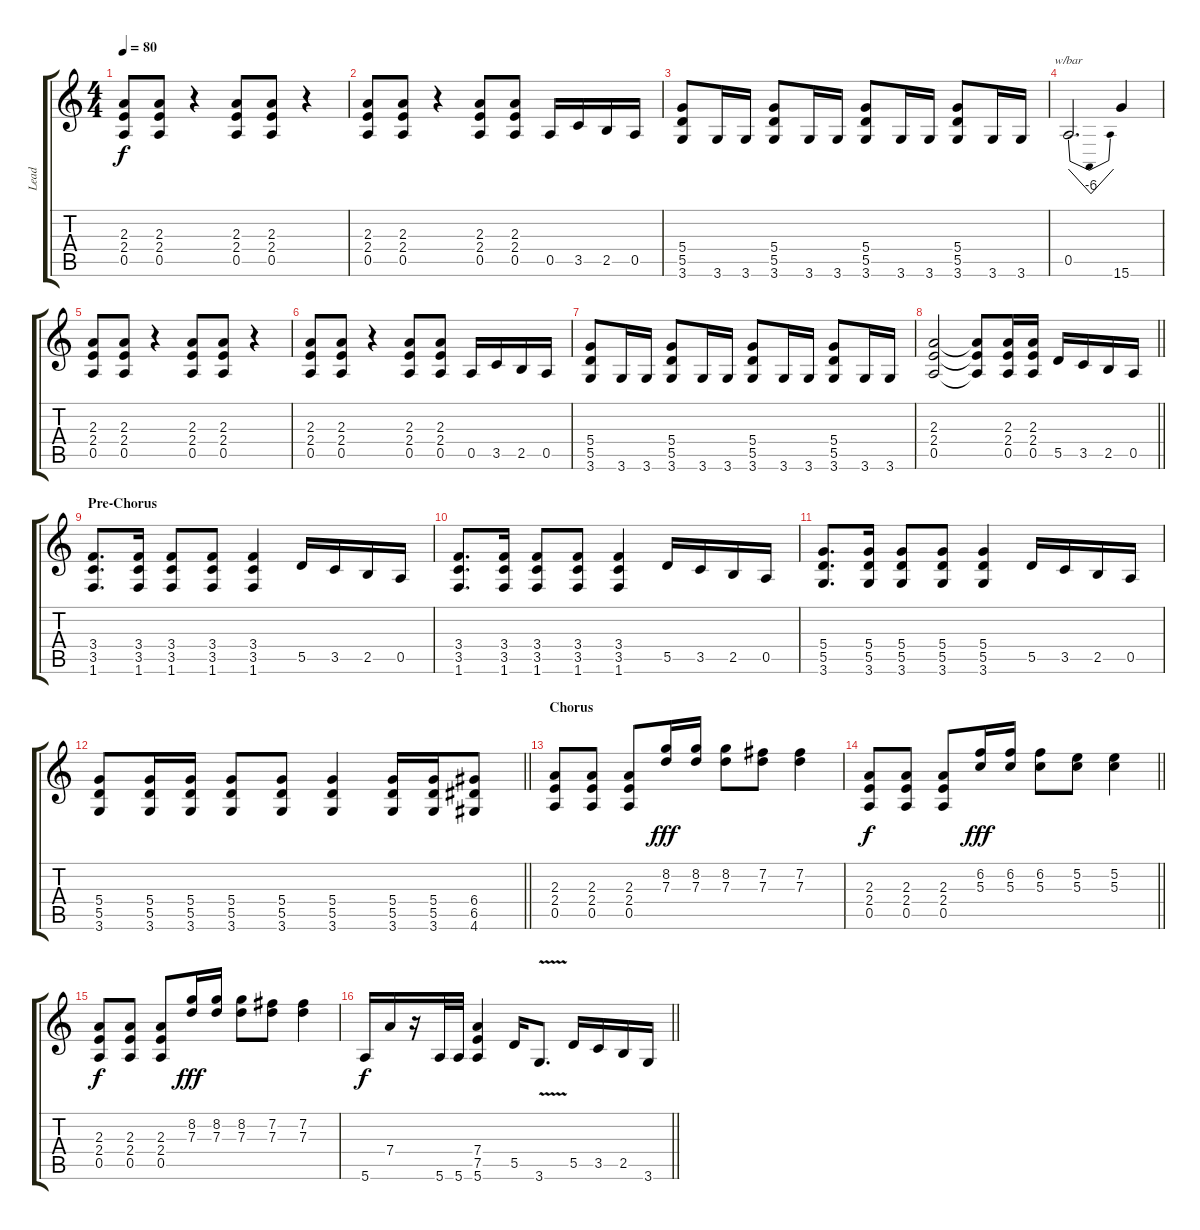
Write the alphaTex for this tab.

\track ("Lead" "Lead") {instrument distortionguitar}
\staff {score tabs}
\tuning (E4 B3 G3 D3 A2 E2) {hide}
\ts (4 4)
\tempo 80
\clef g2
\ks c
(2.3 2.4 0.5).8{dy f} (2.3 2.4 0.5).8 r.4 (2.3 2.4 0.5).8 (2.3 2.4 0.5).8 r.4 |
(2.3 2.4 0.5).8 (2.3 2.4 0.5).8 r.4 (2.3 2.4 0.5).8 (2.3 2.4 0.5).8 0.5.16 3.5.16 2.5.16 0.5.16 |
(5.4 5.5 3.6).8 3.6.16 3.6.16 (5.4 5.5 3.6).8 3.6.16 3.6.16 (5.4 5.5 3.6).8 3.6.16 3.6.16 (5.4 5.5 3.6).8 3.6.16 3.6.16 |
0.5.2{d tbe (dip default 0 0 30 -24 60 0)} 15.6.4 |
(2.3 2.4 0.5).8 (2.3 2.4 0.5).8 r.4 (2.3 2.4 0.5).8 (2.3 2.4 0.5).8 r.4 |
(2.3 2.4 0.5).8 (2.3 2.4 0.5).8 r.4 (2.3 2.4 0.5).8 (2.3 2.4 0.5).8 0.5.16 3.5.16 2.5.16 0.5.16 |
(5.4 5.5 3.6).8 3.6.16 3.6.16 (5.4 5.5 3.6).8 3.6.16 3.6.16 (5.4 5.5 3.6).8 3.6.16 3.6.16 (5.4 5.5 3.6).8 3.6.16 3.6.16 |
\barLineRight lightlight
(2.3 2.4 0.5).2 (2.3{t} 2.4{t} 0.5{t}).8 (2.3 2.4 0.5).16 (2.3 2.4 0.5).16 5.5.16 3.5.16 2.5.16 0.5.16 |
\section ("" "Pre-Chorus")
(3.4 3.5 1.6).8{d} (3.4 3.5 1.6).16 (3.4 3.5 1.6).8 (3.4 3.5 1.6).8 (3.4 3.5 1.6).4 5.5.16 3.5.16 2.5.16 0.5.16 |
(3.4 3.5 1.6).8{d} (3.4 3.5 1.6).16 (3.4 3.5 1.6).8 (3.4 3.5 1.6).8 (3.4 3.5 1.6).4 5.5.16 3.5.16 2.5.16 0.5.16 |
(5.4 5.5 3.6).8{d} (5.4 5.5 3.6).16 (5.4 5.5 3.6).8 (5.4 5.5 3.6).8 (5.4 5.5 3.6).4 5.5.16 3.5.16 2.5.16 0.5.16 |
\barLineRight lightlight
(5.4 5.5 3.6).8 (5.4 5.5 3.6).16 (5.4 5.5 3.6).16 (5.4 5.5 3.6).8 (5.4 5.5 3.6).8 (5.4 5.5 3.6).4 (5.4 5.5 3.6).16 (5.4 5.5 3.6).16 (6.4 6.5 4.6).8 |
\section ("" "Chorus")
(2.3 2.4 0.5).8 (2.3 2.4 0.5).8 (2.3 2.4 0.5).8 (8.2 7.3).16{dy fff} (8.2 7.3).16 (8.2 7.3).8 (7.2 7.3).8 (7.2 7.3).4 |
\barLineRight lightlight
(2.3 2.4 0.5).8{dy f} (2.3 2.4 0.5).8 (2.3 2.4 0.5).8 (6.2 5.3).16{dy fff} (6.2 5.3).16 (6.2 5.3).8 (5.2 5.3).8 (5.2 5.3).4 |
\section ("" "")
(2.3 2.4 0.5).8{dy f} (2.3 2.4 0.5).8 (2.3 2.4 0.5).8 (8.2 7.3).16{dy fff} (8.2 7.3).16 (8.2 7.3).8 (7.2 7.3).8 (7.2 7.3).4 |
\barLineRight lightlight
5.6.16{dy f} 7.4.16 r.16 5.6.32 5.6.32 (7.4 7.5 5.6).4 5.5.16 3.6{v}.8{d} 5.5.16 3.5.16 2.5.16 3.6.16
